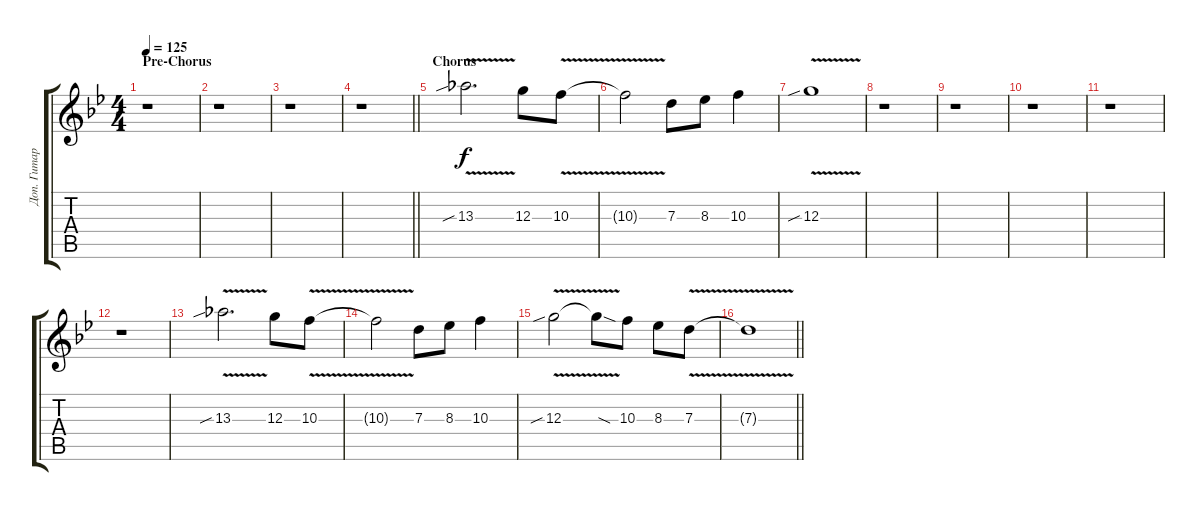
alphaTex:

\track ("Доп. Гитара" "Доп. Гитар") {instrument distortionguitar}
\staff {score tabs}
\tuning (E4 B3 G3 D3 A2 E2) {hide}
\ts (4 4)
\section ("" "Pre-Chorus")
\tempo 125
\clef g2
\ks bb
r.1{dy f} |
r.1 |
r.1 |
\barLineRight lightlight
r.1 |
\section ("" "Chorus")
13.3{v sib}.2{d} 12.3.8 10.3{v}.8 |
10.3{v t}.2 7.3.8 8.3.8 10.3.4 |
12.3{v sib}.1 |
r.1 |
r.1 |
r.1 |
r.1 |
r.1 |
13.3{v sib}.2{d} 12.3.8 10.3{v}.8 |
10.3{v t}.2 7.3.8 8.3.8 10.3.4 |
12.3{v sib}.2 12.3{sod t}.8 10.3.8 8.3.8 7.3{v}.8 |
\barLineRight lightlight
7.3{v t}.1
